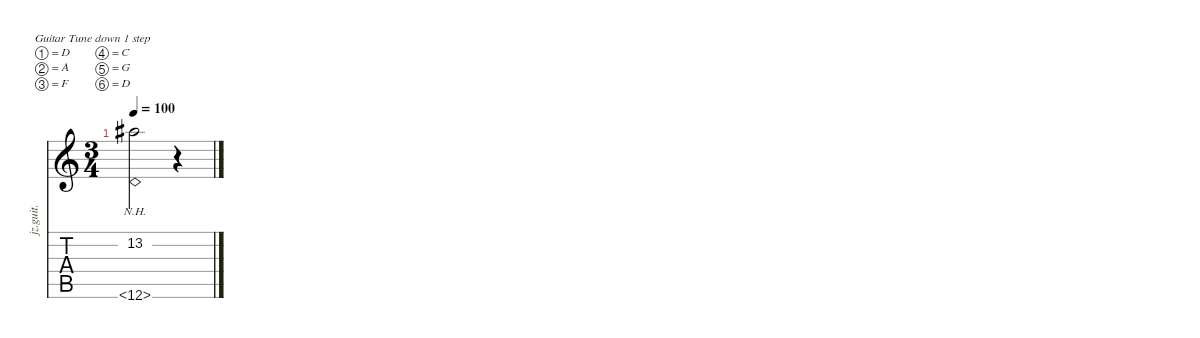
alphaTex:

\defaultSystemsLayout 4
\hideDynamics
\bracketExtendMode nobrackets
\track ("Jazz Guitar" "jz.guit.") {instrument electricguitarjazz}
\staff {score tabs}
\tuning (D4 A3 F3 C3 G2 D2)
\ts (3 4)
\tempo 100
\clef g2
\ks c
(13.2{acc #} 12.6{nh}).2{dy mf beam Down} r.4{beam Down}
